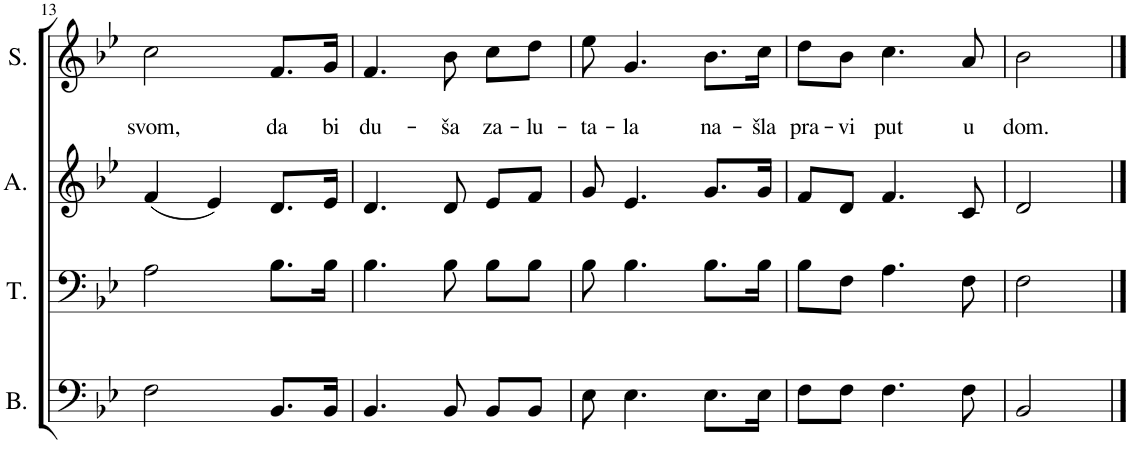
**kern	**kern	**kern	**kern	**text	**text
*part4	*part3	*part2	*part1	*part1	*part1
*staff4	*staff3	*staff2	*staff1	*staff1	*staff1
*I"Bass	*I"Tenor	*I"Alto	*I"Soprano	*	*
*I'B.	*I'T.	*I'A.	*I'S.	*	*
!!LO:PB:g=z
*clefF4	*clefF4	*clefG2	*clefG2	*	*
*k[b-e-]	*k[b-e-]	*k[b-e-]	*k[b-e-]	*	*
*M3/4	*M3/4	*M3/4	*M3/4	*	*
=13	=13	=13	=13	=13	=13
!	!	!	!	!	!LO:LY:b
2F\	2A\	(4f/	2cc\	.	svom,
.	.	4e-/)	.	.	.
!	!	!	!	!	!LO:LY:b
8.BB-/L	8.B-\L	8.d/L	8.f/L	.	da
!	!	!	!	!	!LO:LY:b
16BB-/Jk	16B-\Jk	16e-/Jk	16g/Jk	.	bi
=14	=14	=14	=14	=14	=14
!	!	!	!	!	!LO:LY:b
4.BB-/	4.B-\	4.d/	4.f/	.	du-
!	!	!	!	!	!LO:LY:b
8BB-/	8B-\	8d/	8b-\	.	-ša
!	!	!	!	!	!LO:LY:b
8BB-/L	8B-\L	8e-/L	8cc\L	.	za-
!	!	!	!	!	!LO:LY:b
8BB-/J	8B-\J	8f/J	8dd\J	.	-lu-
=15	=15	=15	=15	=15	=15
!	!	!	!	!	!LO:LY:b
8E-\	8B-\	8g/	8ee-\	.	-ta-
!	!	!	!	!	!LO:LY:b
4.E-\	4.B-\	4.e-/	4.g/	.	-la
!	!	!	!	!	!LO:LY:b
8.E-\L	8.B-\L	8.g/L	8.b-\L	.	na-
!	!	!	!	!	!LO:LY:b
16E-\Jk	16B-\Jk	16g/Jk	16cc\Jk	.	-šla
=16	=16	=16	=16	=16	=16
!	!	!	!	!	!LO:LY:b
8F\L	8B-\L	8f/L	8dd\L	.	pra-
!	!	!	!	!	!LO:LY:b
8F\J	8F\J	8d/J	8b-\J	.	-vi
!	!	!	!	!	!LO:LY:b
4.F\	4.A\	4.f/	4.cc\	.	put
!	!	!	!	!	!LO:LY:b
8F\	8F\	8c/	8a/	.	u
=17	=17	=17	=17	=17	=17
!	!	!	!	!	!LO:LY:b
2BB-/	2F\	2d/	2b-\	.	dom.
==	==	==	==	==	==
*-	*-	*-	*-	*-	*-
